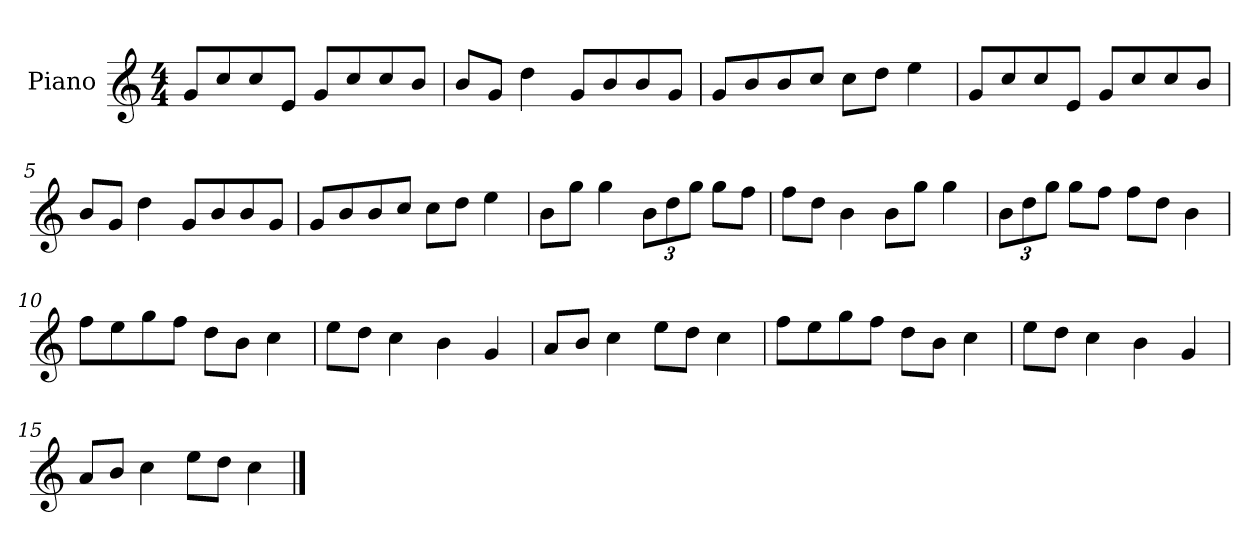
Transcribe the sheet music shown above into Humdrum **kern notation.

**kern
*part1
*staff1
*I"Piano
*I'P-no
*clefG2
*k[]
*M4/4
*MM90
=1
8g/L
8cc/
8cc/
8e/J
8g/L
8cc/
8cc/
8b/J
=2
8b/L
8g/J
4dd\
8g/L
8b/
8b/
8g/J
=3
8g/L
8b/
8b/
8cc/J
8cc\L
8dd\J
4ee\
=4
8g/L
8cc/
8cc/
8e/J
8g/L
8cc/
8cc/
8b/J
=5
8b/L
8g/J
4dd\
8g/L
8b/
8b/
8g/J
!!LO:LB:g=z
=6
8g/L
8b/
8b/
8cc/J
8cc\L
8dd\J
4ee\
=7
8b\L
8gg\J
4gg\
*Xbrackettup
12b\L
12dd\
12gg\J
8gg\L
8ff\J
=8
8ff\L
8dd\J
4b\
8b\L
8gg\J
4gg\
=9
12b\L
12dd\
12gg\J
8gg\L
8ff\J
8ff\L
8dd\J
4b\
=10
8ff\L
8ee\
8gg\
8ff\J
8dd\L
8b\J
4cc\
=11
8ee\L
8dd\J
4cc\
4b\
4g/
!!LO:LB:g=z
=12
8a/L
8b/J
4cc\
8ee\L
8dd\J
4cc\
=13
8ff\L
8ee\
8gg\
8ff\J
8dd\L
8b\J
4cc\
=14
8ee\L
8dd\J
4cc\
4b\
4g/
=15
8a/L
8b/J
4cc\
8ee\L
8dd\J
4cc\
==
*-
